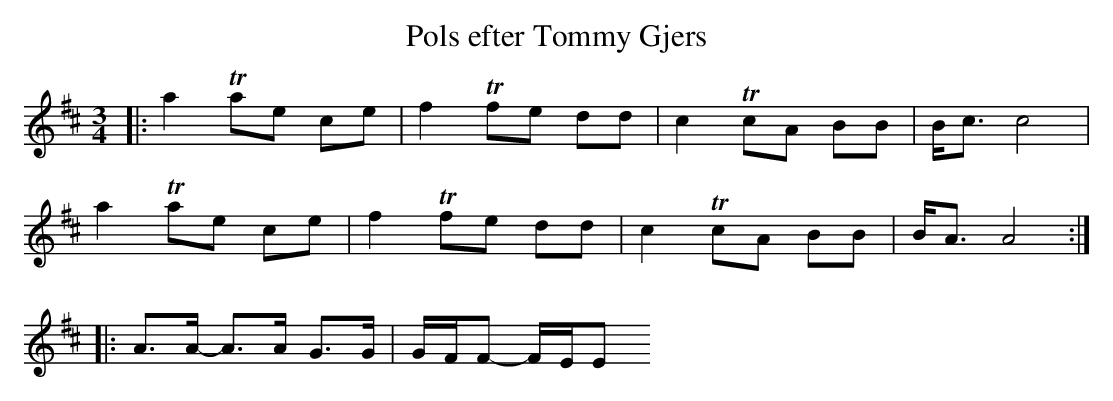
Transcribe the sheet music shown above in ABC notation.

X:1
T:Pols efter Tommy Gjers
M:3/4
L:1/8
K:D
|: a2 +trill+ae ce | f2 +trill+fe dd | c2 +trill+cA BB | B<c c4 |
a2 +trill+ae ce | f2 +trill+fe dd | c2 +trill+cA BB | B<A A4 :|
|: A>A -A>A G>G | G/F/F -  F/E/E
